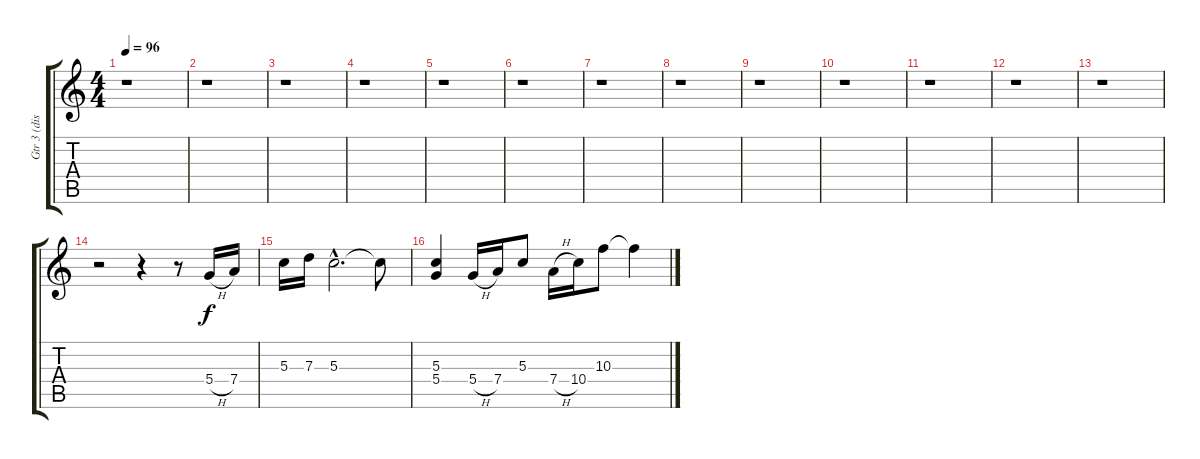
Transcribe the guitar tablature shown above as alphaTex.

\track ("Gtr 3 (disto)" "Gtr 3 (dis") {instrument distortionguitar}
\staff {score tabs}
\tuning (E4 B3 G3 D3 A2 E2) {hide}
\ts (4 4)
\tempo 96
\clef g2
\ks c
r.1{dy f} |
r.1 |
r.1 |
r.1 |
r.1 |
r.1 |
r.1 |
r.1 |
r.1 |
r.1 |
r.1 |
r.1 |
r.1 |
r.2 r.4 r.8 5.4{h}.16 7.4.16 |
5.3.16 7.3.16 5.3{hac}.2{d} 5.3{t}.8 |
(5.3 5.4).4 5.4{h}.16 7.4.16 5.3.8 7.4{h}.16 10.4.16 10.3.8 10.3{t}.4
